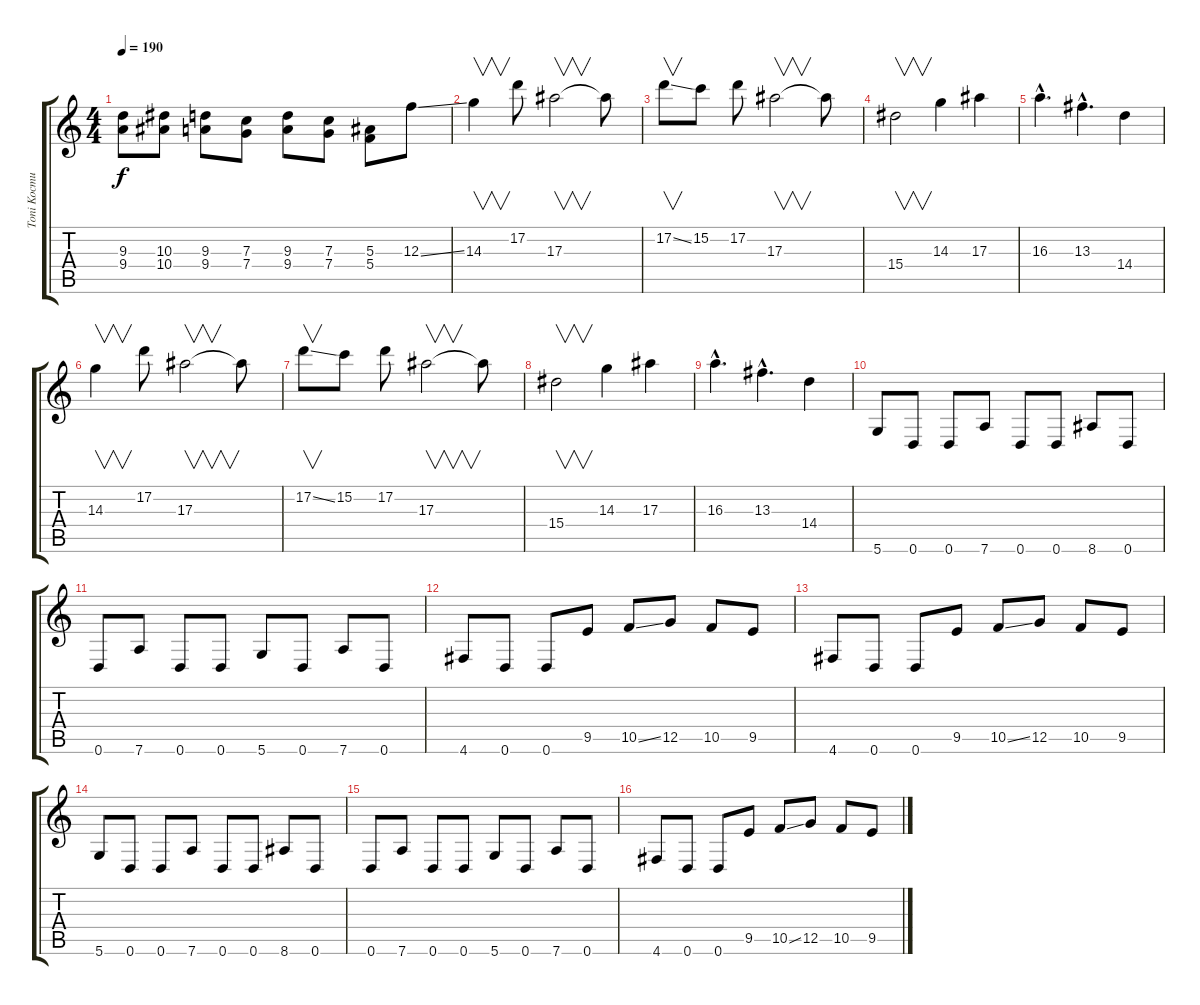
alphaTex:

\track ("Toni Kocmut" "Toni Kocmu") {instrument distortionguitar}
\staff {score tabs}
\tuning (D4 A3 F3 C3 G2 D2) {hide}
\ts (4 4)
\tempo 190
\clef g2
\ks c
(9.3 9.4).8{dy f} (10.3 10.4).8 (9.3 9.4).8 (7.3 7.4).8 (9.3 9.4).8 (7.3 7.4).8 (5.3 5.4).8 12.3{ss}.8 |
14.3.4{v} 17.2.8 17.3.2{v} 17.3{t}.8 |
17.2{ss}.8{v} 15.2.8 17.2.8 17.3.2{v} 17.3{t}.8 |
15.4.2{v} 14.3.4 17.3.4 |
16.3{hac}.4{d} 13.3{hac}.4{d} 14.4.4 |
14.3.4{v} 17.2.8 17.3.2{v} 17.3{t}.8 |
17.2{ss}.8{v} 15.2.8 17.2.8 17.3.2{v} 17.3{t}.8 |
15.4.2{v} 14.3.4 17.3.4 |
16.3{hac}.4{d} 13.3{hac}.4{d} 14.4.4 |
5.6.8 0.6.8 0.6.8 7.6.8 0.6.8 0.6.8 8.6.8 0.6.8 |
0.6.8 7.6.8 0.6.8 0.6.8 5.6.8 0.6.8 7.6.8 0.6.8 |
4.6.8 0.6.8 0.6.8 9.5.8 10.5{ss}.8 12.5.8 10.5.8 9.5.8 |
4.6.8 0.6.8 0.6.8 9.5.8 10.5{ss}.8 12.5.8 10.5.8 9.5.8 |
5.6.8 0.6.8 0.6.8 7.6.8 0.6.8 0.6.8 8.6.8 0.6.8 |
0.6.8 7.6.8 0.6.8 0.6.8 5.6.8 0.6.8 7.6.8 0.6.8 |
4.6.8 0.6.8 0.6.8 9.5.8 10.5{ss}.8 12.5.8 10.5.8 9.5.8
